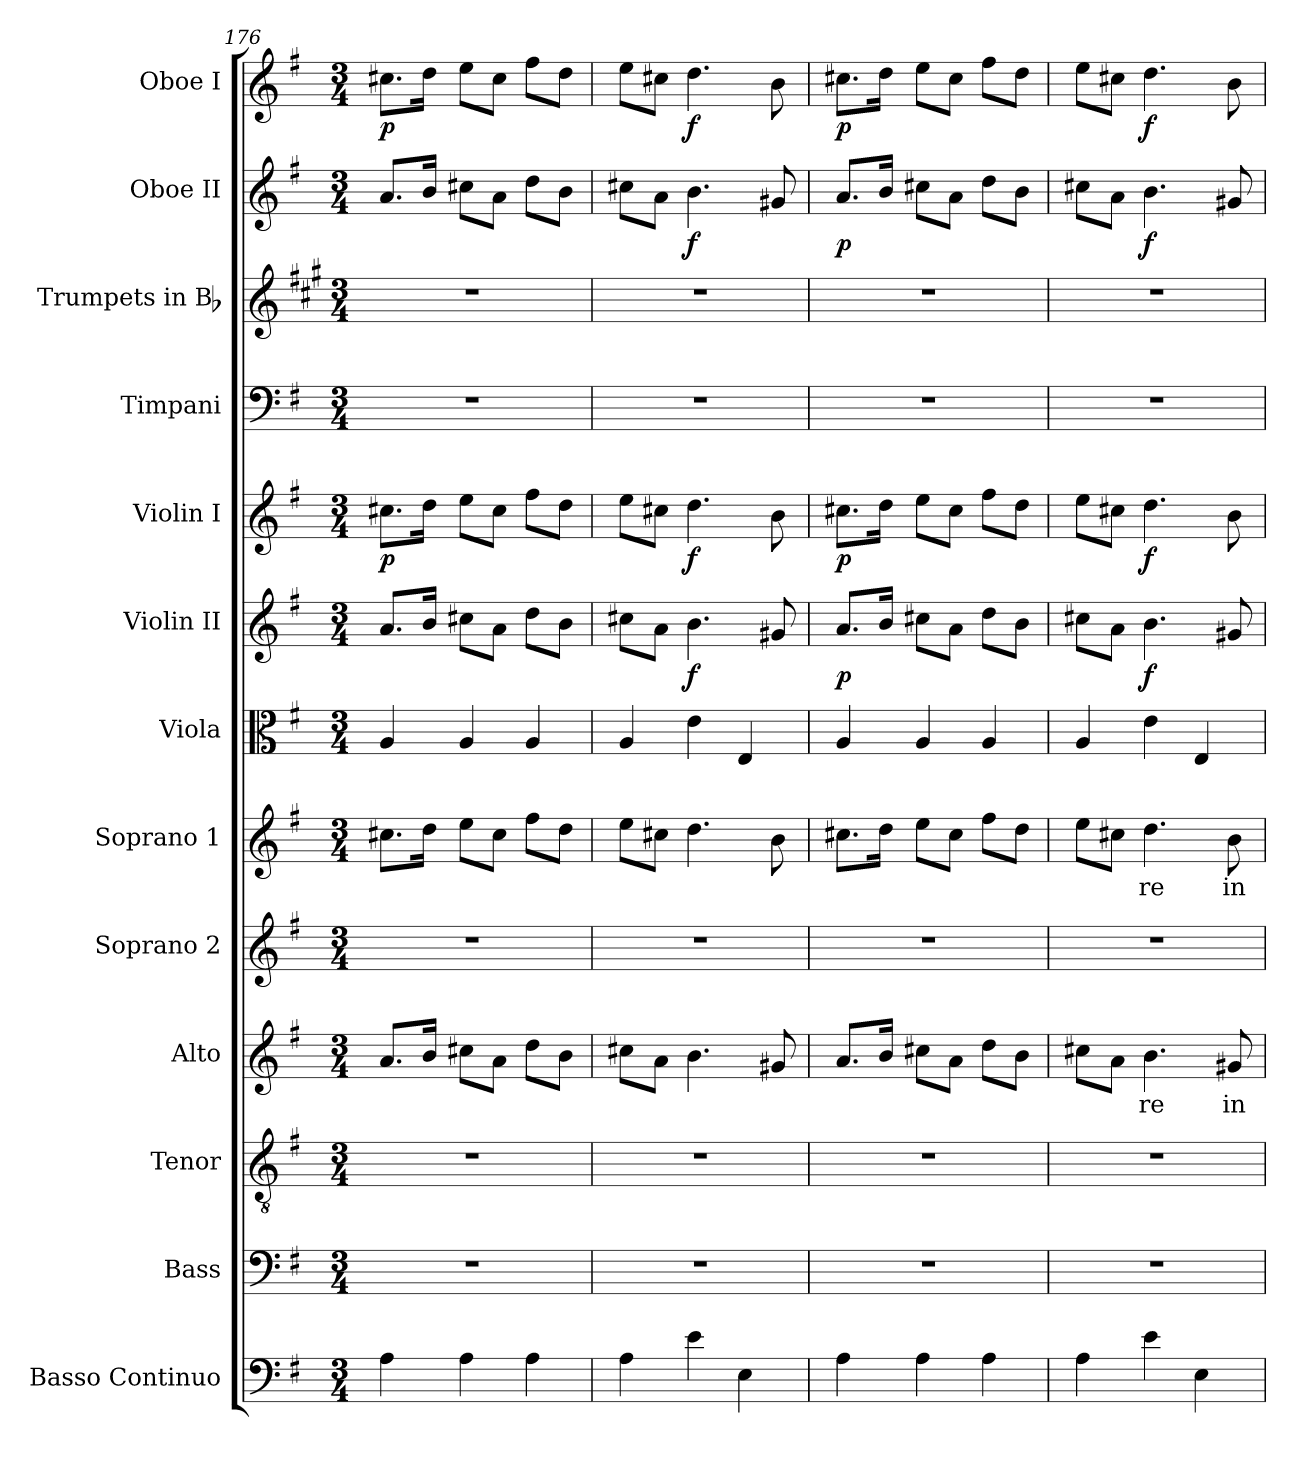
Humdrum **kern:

**kern	**kern	**kern	**kern	**text	**kern	**kern	**text	**kern	**kern	**dynam	**kern	**dynam	**kern	**kern	**kern	**dynam	**kern	**dynam
*part13	*part12	*part11	*part10	*part10	*part9	*part8	*part8	*part7	*part6	*part6	*part5	*part5	*part4	*part3	*part2	*part2	*part1	*part1
*staff13	*staff12	*staff11	*staff10	*staff10	*staff9	*staff8	*staff8	*staff7	*staff6	*staff6	*staff5	*staff5	*staff4	*staff3	*staff2	*staff2	*staff1	*staff1
*I"Basso Continuo	*I"Bass	*I"Tenor	*I"Alto	*	*I"Soprano 2	*I"Soprano 1	*	*I"Viola	*I"Violin II	*	*I"Violin I	*	*I"Timpani	*I"Trumpets in Bb	*I"Oboe II	*	*I"Oboe I	*
*I'BC	*I'B	*I'T	*I'A	*	*I'S	*I'S	*	*I'Vla.	*I'Vln. II	*	*I'Vln. I	*	*I'Timp.	*	*I'Ob. II	*	*I'Ob. I	*
*clefF4	*clefF4	*clefGv2	*clefG2	*	*clefG2	*clefG2	*	*clefC3	*clefG2	*	*clefG2	*	*clefF4	*clefG2	*clefG2	*	*clefG2	*
*	*	*	*	*	*	*	*	*	*	*	*	*	*	*ITrd1c2	*	*	*	*
*k[f#]	*k[f#]	*k[f#]	*k[f#]	*	*k[f#]	*k[f#]	*	*k[f#]	*k[f#]	*	*k[f#]	*	*k[f#]	*k[f#]	*k[f#]	*	*k[f#]	*
*G:	*G:	*G:	*G:	*	*G:	*G:	*	*G:	*G:	*	*G:	*	*G:	*G:	*G:	*	*G:	*
*M3/4	*M3/4	*M3/4	*M3/4	*	*M3/4	*M3/4	*	*M3/4	*M3/4	*	*M3/4	*	*M3/4	*M3/4	*M3/4	*	*M3/4	*
=176	=176	=176	=176	=176	=176	=176	=176	=176	=176	=176	=176	=176	=176	=176	=176	=176	=176	=176
!	!	!	!	!	!	!	!	!	!	!	!	!LO:DY:b	!	!	!	!	!	!LO:DY:b
4A\	2.r	2.r	8.a/L	.	2.r	8.cc#X\L	.	4A/	8.a/L	.	8.cc#X\L	p	2.r	2.r	8.a/L	.	8.cc#X\L	p
.	.	.	16b/Jk	.	.	16dd\Jk	.	.	16b/Jk	.	16dd\Jk	.	.	.	16b/Jk	.	16dd\Jk	.
4A\	.	.	8cc#X\L	.	.	8ee\L	.	4A/	8cc#X\L	.	8ee\L	.	.	.	8cc#X\L	.	8ee\L	.
.	.	.	8a\J	.	.	8cc#\J	.	.	8a\J	.	8cc#\J	.	.	.	8a\J	.	8cc#\J	.
4A\	.	.	8dd\L	.	.	8ff#\L	.	4A/	8dd\L	.	8ff#\L	.	.	.	8dd\L	.	8ff#\L	.
.	.	.	8b\J	.	.	8dd\J	.	.	8b\J	.	8dd\J	.	.	.	8b\J	.	8dd\J	.
=177	=177	=177	=177	=177	=177	=177	=177	=177	=177	=177	=177	=177	=177	=177	=177	=177	=177	=177
4A\	2.r	2.r	8cc#X\L	.	2.r	8ee\L	.	4A/	8cc#X\L	.	8ee\L	.	2.r	2.r	8cc#X\L	.	8ee\L	.
.	.	.	8a\J	.	.	8cc#X\J	.	.	8a\J	.	8cc#X\J	.	.	.	8a\J	.	8cc#X\J	.
!	!	!	!	!	!	!	!	!	!	!LO:DY:b	!	!LO:DY:b	!	!	!	!LO:DY:b	!	!LO:DY:b
4e\	.	.	4.b\	.	.	4.dd\	.	4e\	4.b\	f	4.dd\	f	.	.	4.b\	f	4.dd\	f
4E\	.	.	.	.	.	.	.	4E/	.	.	.	.	.	.	.	.	.	.
.	.	.	8g#X/	.	.	8b\	.	.	8g#X/	.	8b\	.	.	.	8g#X/	.	8b\	.
=178	=178	=178	=178	=178	=178	=178	=178	=178	=178	=178	=178	=178	=178	=178	=178	=178	=178	=178
!	!	!	!	!	!	!	!	!	!	!LO:DY:b	!	!LO:DY:b	!	!	!	!LO:DY:b	!	!LO:DY:b
4A\	2.r	2.r	8.a/L	.	2.r	8.cc#X\L	.	4A/	8.a/L	p	8.cc#X\L	p	2.r	2.r	8.a/L	p	8.cc#X\L	p
.	.	.	16b/Jk	.	.	16dd\Jk	.	.	16b/Jk	.	16dd\Jk	.	.	.	16b/Jk	.	16dd\Jk	.
4A\	.	.	8cc#X\L	.	.	8ee\L	.	4A/	8cc#X\L	.	8ee\L	.	.	.	8cc#X\L	.	8ee\L	.
.	.	.	8a\J	.	.	8cc#\J	.	.	8a\J	.	8cc#\J	.	.	.	8a\J	.	8cc#\J	.
4A\	.	.	8dd\L	.	.	8ff#\L	.	4A/	8dd\L	.	8ff#\L	.	.	.	8dd\L	.	8ff#\L	.
.	.	.	8b\J	.	.	8dd\J	.	.	8b\J	.	8dd\J	.	.	.	8b\J	.	8dd\J	.
=179	=179	=179	=179	=179	=179	=179	=179	=179	=179	=179	=179	=179	=179	=179	=179	=179	=179	=179
4A\	2.r	2.r	8cc#X\L	.	2.r	8ee\L	.	4A/	8cc#X\L	.	8ee\L	.	2.r	2.r	8cc#X\L	.	8ee\L	.
.	.	.	8a\J	.	.	8cc#X\J	.	.	8a\J	.	8cc#X\J	.	.	.	8a\J	.	8cc#X\J	.
!	!	!	!	!LO:LY:b	!	!	!LO:LY:b	!	!	!LO:DY:b	!	!LO:DY:b	!	!	!	!LO:DY:b	!	!LO:DY:b
4e\	.	.	4.b\	-re	.	4.dd\	-re	4e\	4.b\	f	4.dd\	f	.	.	4.b\	f	4.dd\	f
4E\	.	.	.	.	.	.	.	4E/	.	.	.	.	.	.	.	.	.	.
!	!	!	!	!LO:LY:b	!	!	!LO:LY:b	!	!	!	!	!	!	!	!	!	!	!
.	.	.	8g#X/	in	.	8b\	in	.	8g#X/	.	8b\	.	.	.	8g#X/	.	8b\	.
=	=	=	=	=	=	=	=	=	=	=	=	=	=	=	=	=	=	=
*-	*-	*-	*-	*-	*-	*-	*-	*-	*-	*-	*-	*-	*-	*-	*-	*-	*-	*-
